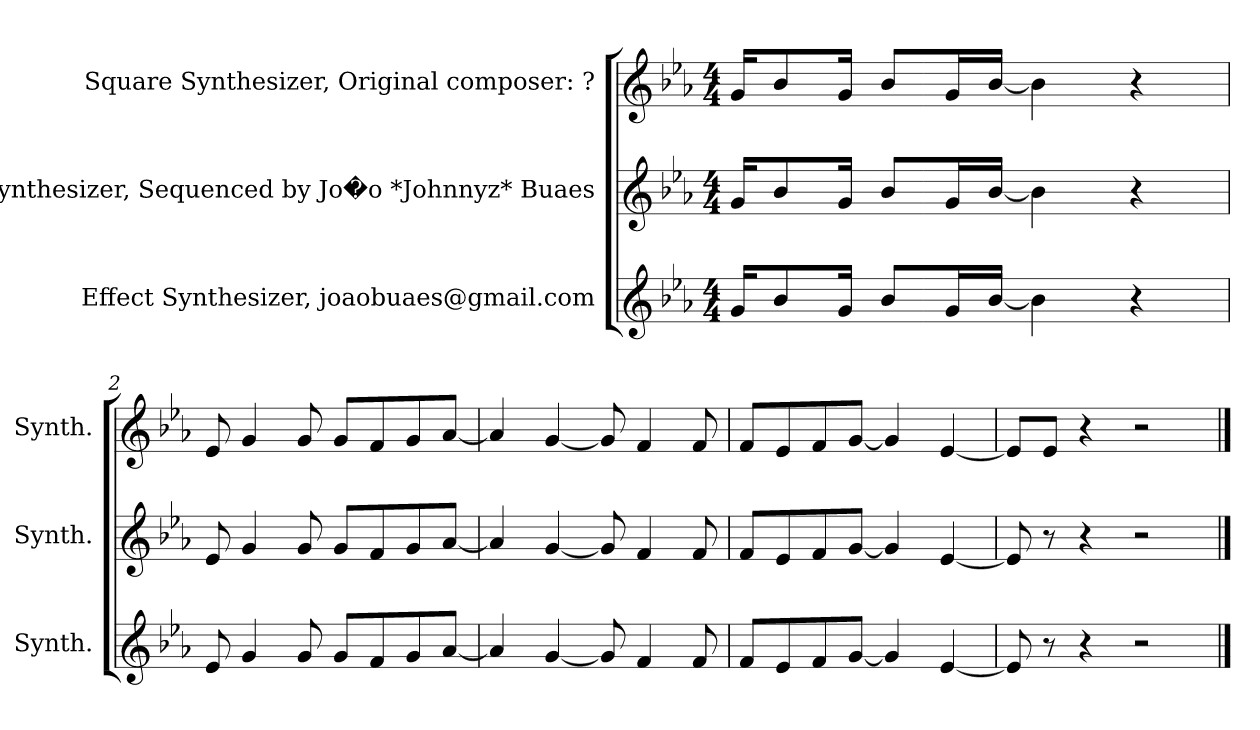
**kern	**kern	**kern
*part3	*part2	*part1
*staff3	*staff2	*staff1
*I"Effect Synthesizer, joaobuaes@gmail.com	*I"Square Synthesizer, Sequenced by Jo�o *Johnnyz* Buaes	*I"Square Synthesizer, Original composer: ?
*I'Synth.	*I'Synth.	*I'Synth.
*clefG2	*clefG2	*clefG2
*k[b-e-a-]	*k[b-e-a-]	*k[b-e-a-]
*M4/4	*M4/4	*M4/4
*MM110	*MM110	*MM110
=1	=1	=1
16g/KL	16g/KL	16g/KL
8b-/	8b-/	8b-/
16g/Jk	16g/Jk	16g/Jk
8b-/L	8b-/L	8b-/L
16g/L	16g/L	16g/L
[16b-/JJ	[16b-/JJ	[16b-/JJ
4b-\]	4b-\]	4b-\]
4r	4r	4r
=2	=2	=2
8e-/	8e-/	8e-/
4g/	4g/	4g/
8g/	8g/	8g/
8g/L	8g/L	8g/L
8f/	8f/	8f/
8g/	8g/	8g/
[8a-/J	[8a-/J	[8a-/J
!!LO:LB:g=z
=3	=3	=3
4a-/]	4a-/]	4a-/]
[4g/	[4g/	[4g/
8g/]	8g/]	8g/]
4f/	4f/	4f/
8f/	8f/	8f/
=4	=4	=4
8f/L	8f/L	8f/L
8e-/	8e-/	8e-/
8f/	8f/	8f/
[8g/J	[8g/J	[8g/J
4g/]	4g/]	4g/]
[4e-/	[4e-/	[4e-/
=5	=5	=5
8e-/]	8e-/]	8e-/L]
8r	8r	8e-/J
4r	4r	4r
2r	2r	2r
==	==	==
*-	*-	*-
